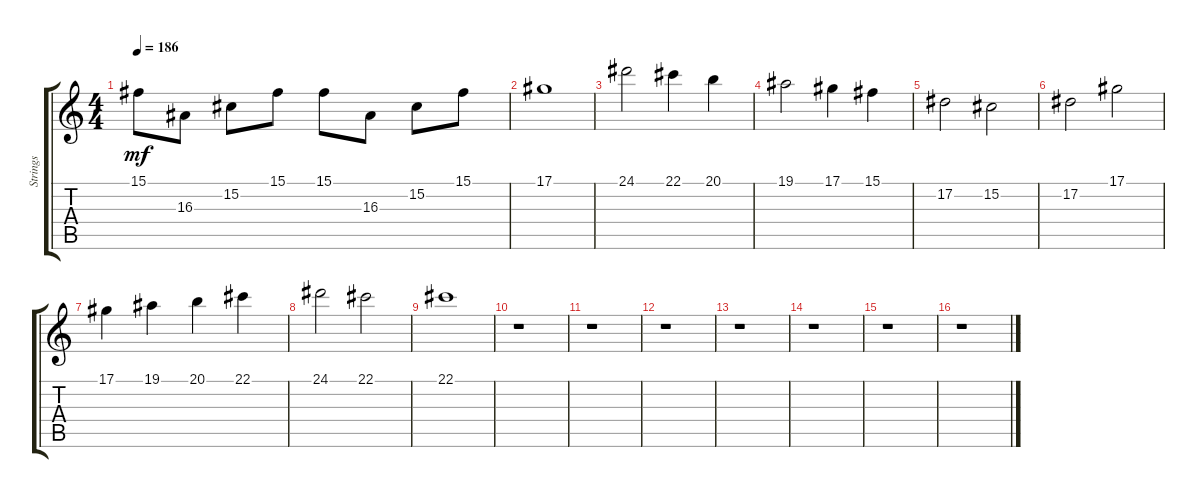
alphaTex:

\track ("Strings" "Strings") {instrument stringensemble1}
\staff {score tabs}
\tuning (Eb4 Bb3 Gb3 Db3 Ab2 Eb2) {hide}
\ts (4 4)
\tempo 186
\clef g2
\ks c
15.1.8{dy mf} 16.3.8 15.2.8 15.1.8 15.1.8 16.3.8 15.2.8 15.1.8 |
17.1.1 |
24.1.2 22.1.4 20.1.4 |
19.1.2 17.1.4 15.1.4 |
17.2.2 15.2.2 |
17.2.2 17.1.2 |
17.1.4 19.1.4 20.1.4 22.1.4 |
24.1.2 22.1.2 |
22.1.1 |
r.1 |
r.1 |
r.1 |
r.1 |
r.1 |
r.1 |
r.1
